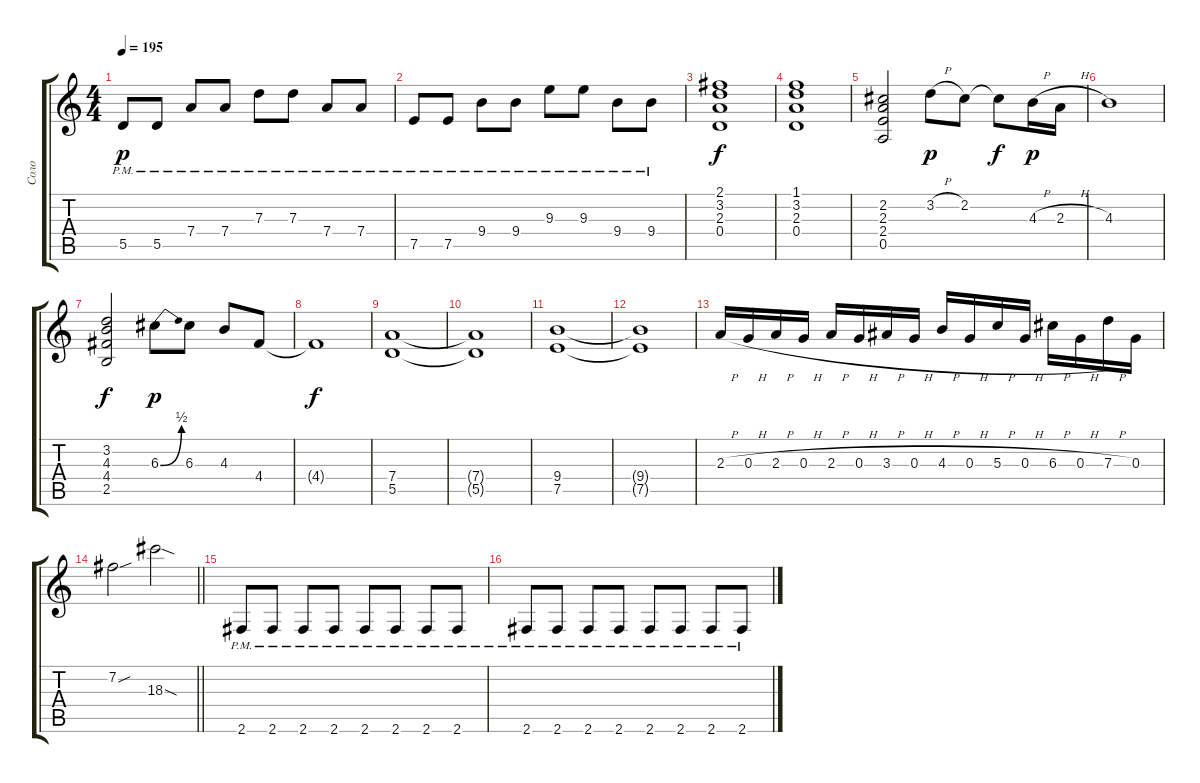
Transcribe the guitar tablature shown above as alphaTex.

\track ("Соло" "Соло") {instrument distortionguitar}
\staff {score tabs}
\tuning (E4 B3 G3 D3 A2 E2) {hide}
\ts (4 4)
\tempo 195
\clef g2
\ks c
5.5{pm}.8{dy p} 5.5{pm}.8 7.4{pm}.8 7.4{pm}.8 7.3{pm}.8 7.3{pm}.8 7.4{pm}.8 7.4{pm}.8 |
7.5{pm}.8 7.5{pm}.8 9.4{pm}.8 9.4{pm}.8 9.3{pm}.8 9.3{pm}.8 9.4{pm}.8 9.4{pm}.8 |
(2.1 3.2 2.3 0.4).1{dy f} |
(1.1 3.2 2.3 0.4).1 |
(2.2 2.3 2.4 0.5).2 3.2{h}.8{dy p} 2.2.8 2.2{t}.8{dy f} 4.3{h}.16{dy p} 2.3{h}.16 |
4.3.1 |
(3.2 4.3 4.4 2.5).2{dy f} 6.3{be (bend 0 0 60 2)}.8{dy p} 6.3.8 4.3.8 4.4.8 |
4.4{t}.1{dy f} |
(7.4 5.5).1 |
(7.4{t} 5.5{t}).1 |
(9.4 7.5).1 |
(9.4{t} 7.5{t}).1 |
2.3{h}.16 0.3{h}.16 2.3{h}.16 0.3{h}.16 2.3{h}.16 0.3{h}.16 3.3{h}.16 0.3{h}.16 4.3{h}.16 0.3{h}.16 5.3{h}.16 0.3{h}.16 6.3{h}.16 0.3{h}.16 7.3{h}.16 0.3.16 |
\barLineRight lightlight
7.2{sou}.2 18.3{sod}.2 |
2.6{pm}.8 2.6{pm}.8 2.6{pm}.8 2.6{pm}.8 2.6{pm}.8 2.6{pm}.8 2.6{pm}.8 2.6{pm}.8 |
2.6{pm}.8 2.6{pm}.8 2.6{pm}.8 2.6{pm}.8 2.6{pm}.8 2.6{pm}.8 2.6{pm}.8 2.6{pm}.8
